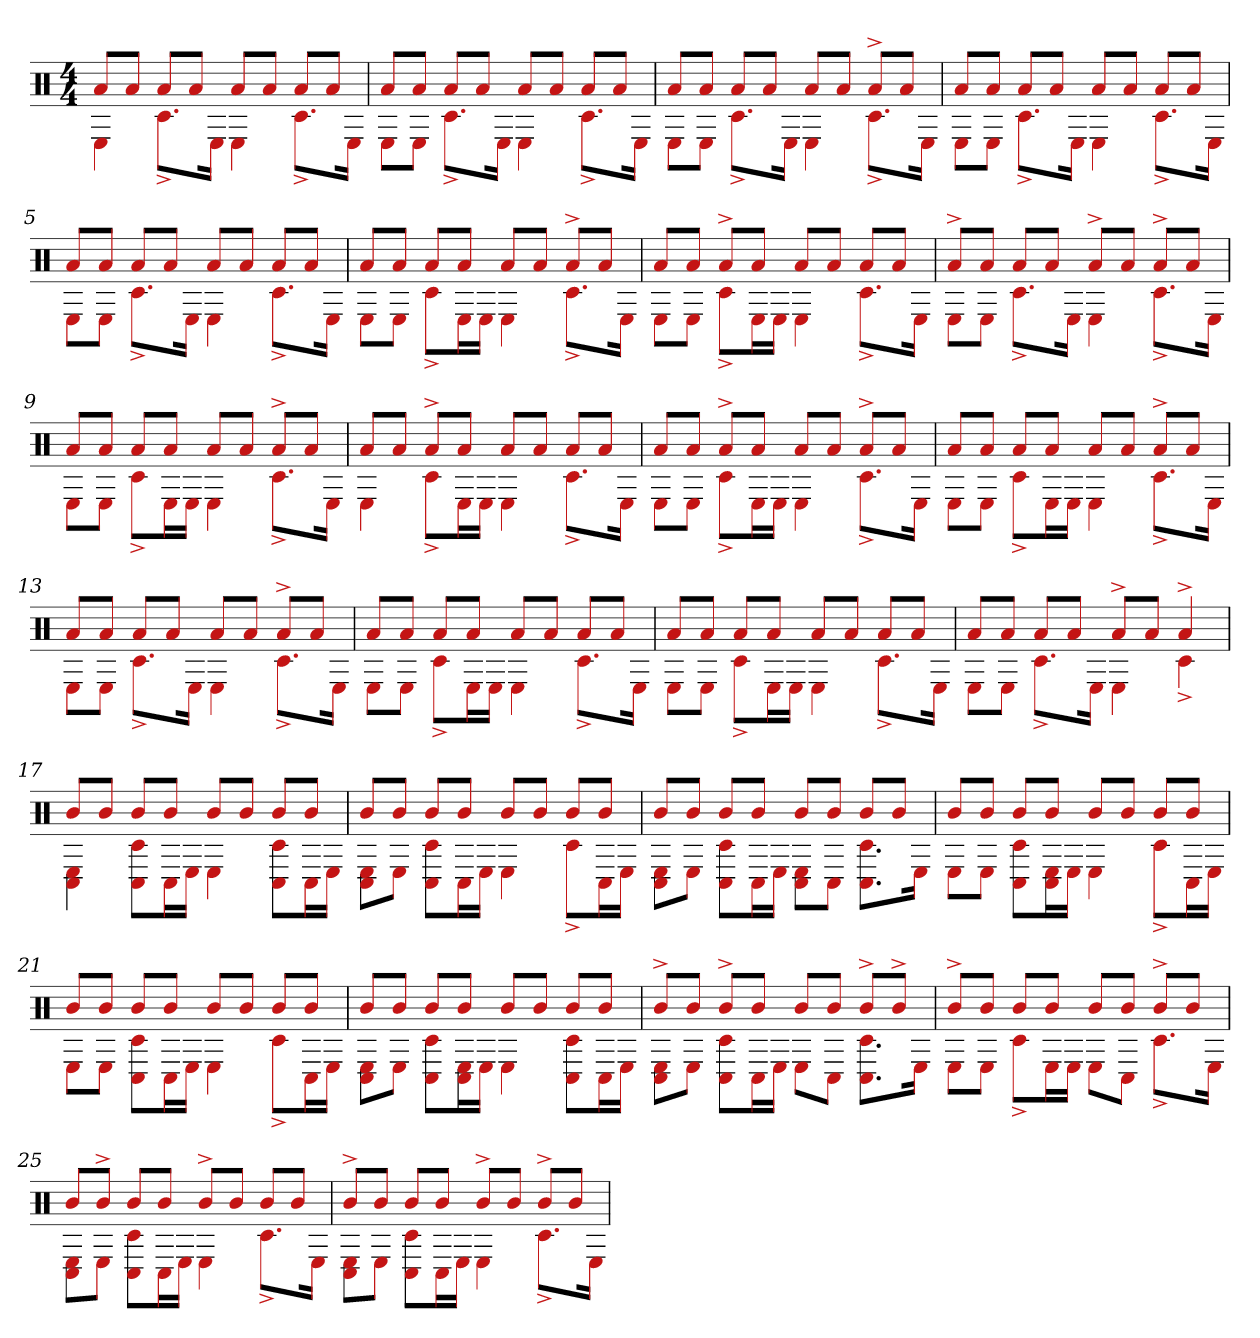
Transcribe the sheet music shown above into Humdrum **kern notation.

**kern
*part1
*staff1
*clefX
*k[]
*M4/4
=1
*^
8aL	4E
8aJ	.
8aL	8.c#^L
8aJ	.
.	16EJk
8aL	4E
8aJ	.
8aL	8.c#^L
8aJ	.
.	16EJk
=2	=2
8aL	8EL
8aJ	8EJ
8aL	8.c#^L
8aJ	.
.	16EJk
8aL	4E
8aJ	.
8aL	8.c#^L
8aJ	.
.	16EJk
=3	=3
8aL	8EL
8aJ	8EJ
8aL	8.c#^L
8aJ	.
.	16EJk
8aL	4E
8aJ	.
8a^L	8.c#^L
8aJ	.
.	16EJk
=4	=4
8aL	8EL
8aJ	8EJ
8aL	8.c#^L
8aJ	.
.	16EJk
8aL	4E
8aJ	.
8aL	8.c#^L
8aJ	.
.	16EJk
=5	=5
8aL	8EL
8aJ	8EJ
8aL	8.c#^L
8aJ	.
.	16EJk
8aL	4E
8aJ	.
8aL	8.c#^L
8aJ	.
.	16EJk
=6	=6
8aL	8EL
8aJ	8EJ
8aL	8c#^L
8aJ	16EL
.	16EJJ
8aL	4E
8aJ	.
8a^L	8.c#^L
8aJ	.
.	16EJk
=7	=7
8aL	8EL
8aJ	8EJ
8a^L	8c#^L
8aJ	16EL
.	16EJJ
8aL	4E
8aJ	.
8aL	8.c#^L
8aJ	.
.	16EJk
=8	=8
8a^L	8EL
8aJ	8EJ
8aL	8.c#^L
8aJ	.
.	16EJk
8a^L	4E
8aJ	.
8a^L	8.c#^L
8aJ	.
.	16EJk
=9	=9
8aL	8EL
8aJ	8EJ
8aL	8c#^L
8aJ	16EL
.	16EJJ
8aL	4E
8aJ	.
8a^L	8.c#^L
8aJ	.
.	16EJk
=10	=10
8aL	4E
8aJ	.
8a^L	8c#^L
8aJ	16EL
.	16EJJ
8aL	4E
8aJ	.
8aL	8.c#^L
8aJ	.
.	16EJk
=11	=11
8aL	8EL
8aJ	8EJ
8a^L	8c#^L
8aJ	16EL
.	16EJJ
8aL	4E
8aJ	.
8a^L	8.c#^L
8aJ	.
.	16EJk
=12	=12
8aL	8EL
8aJ	8EJ
8aL	8c#^L
8aJ	16EL
.	16EJJ
8aL	4E
8aJ	.
8a^L	8.c#^L
8aJ	.
.	16EJk
=13	=13
8aL	8EL
8aJ	8EJ
8aL	8.c#^L
8aJ	.
.	16EJk
8aL	4E
8aJ	.
8a^L	8.c#^L
8aJ	.
.	16EJk
=14	=14
8aL	8EL
8aJ	8EJ
8aL	8c#^L
8aJ	16EL
.	16EJJ
8aL	4E
8aJ	.
8aL	8.c#^L
8aJ	.
.	16EJk
=15	=15
8aL	8EL
8aJ	8EJ
8aL	8c#^L
8aJ	16EL
.	16EJJ
8aL	4E
8aJ	.
8aL	8.c#^L
8aJ	.
.	16EJk
=16	=16
8aL	8EL
8aJ	8EJ
8aL	8.c#^L
8aJ	.
.	16EJk
8a^L	4E
8aJ	.
4a^	4c#^
=17	=17
8bL	4E 4C#
8bJ	.
8bL	8C# 8c#L
8bJ	16C#L
.	16EJJ
8bL	4E
8bJ	.
8bL	8c# 8C#L
8bJ	16C#L
.	16EJJ
=18	=18
8bL	8E 8C#L
8bJ	8EJ
8bL	8c# 8C#L
8bJ	16C#L
.	16EJJ
8bL	4E
8bJ	.
8bL	8c#^L
8bJ	16C#L
.	16EJJ
=19	=19
8bL	8C# 8EL
8bJ	8EJ
8bL	8c# 8C#L
8bJ	16C#L
.	16EJJ
8bL	8C# 8EL
8bJ	8C#J
8bL	8.C# 8.c#L
8bJ	.
.	16EJk
=20	=20
8bL	8EL
8bJ	8EJ
8bL	8C# 8c#L
8bJ	16E 16C#L
.	16EJJ
8bL	4E
8bJ	.
8bL	8c#^L
8bJ	16C#L
.	16EJJ
=21	=21
8bL	8EL
8bJ	8EJ
8bL	8C# 8c#L
8bJ	16C#L
.	16EJJ
8bL	4E
8bJ	.
8bL	8c#^L
8bJ	16C#L
.	16EJJ
=22	=22
8bL	8C# 8EL
8bJ	8EJ
8bL	8C# 8c#L
8bJ	16C# 16EL
.	16EJJ
8bL	4E
8bJ	.
8bL	8C# 8c#L
8bJ	16C#L
.	16EJJ
=23	=23
8b^L	8C# 8EL
8bJ	8EJ
8b^L	8C# 8c#L
8bJ	16C#L
.	16EJJ
8bL	8EL
8bJ	8C#J
8b^L	8.C# 8.c#L
8b^J	.
.	16EJk
=24	=24
8b^L	8EL
8bJ	8EJ
8bL	8c#^L
8bJ	16EL
.	16EJJ
8bL	8EL
8bJ	8C#J
8b^L	8.c#^L
8bJ	.
.	16EJk
=25	=25
8bL	8C# 8EL
8b^J	8EJ
8bL	8C# 8c#L
8bJ	16C#L
.	16EJJ
8b^L	4E
8bJ	.
8bL	8.c#^L
8bJ	.
.	16EJk
=26	=26
8b^L	8C# 8EL
8bJ	8EJ
8bL	8C# 8c#L
8bJ	16C#L
.	16EJJ
8b^L	4E
8bJ	.
8b^L	8.c#^L
8bJ	.
.	16EJk
*v	*v
=
*-
